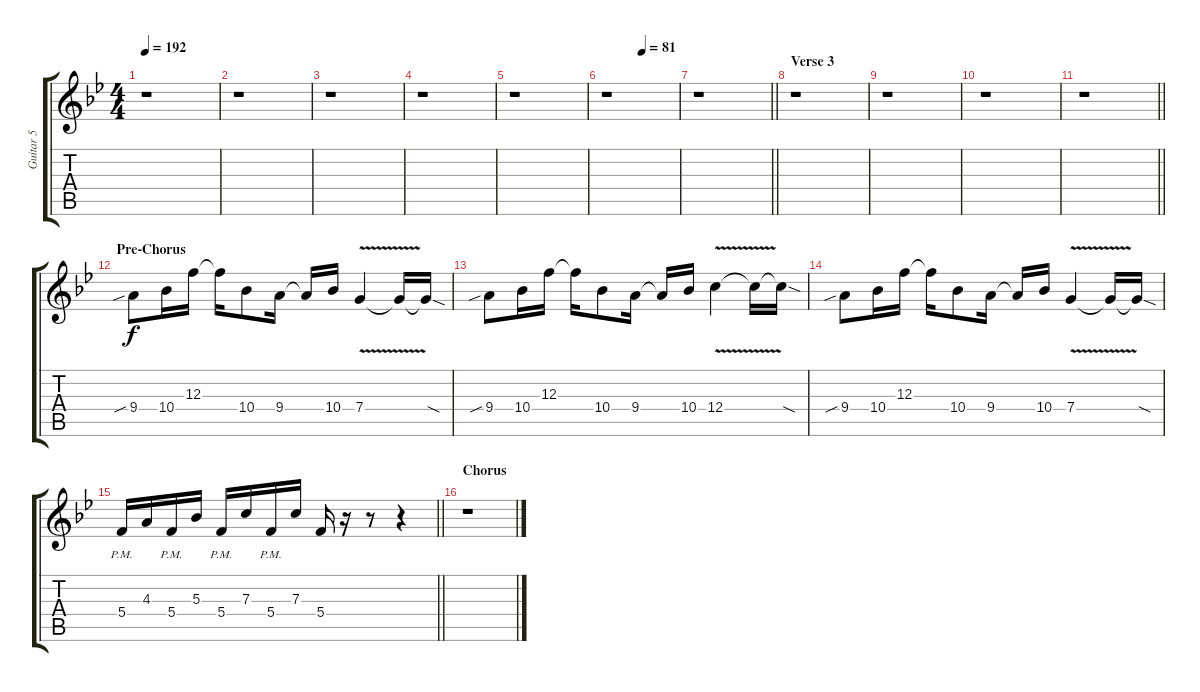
\track ("Guitar 5" "Guitar 5") {instrument distortionguitar}
\staff {score tabs}
\tuning (D4 A3 F3 C3 G2 C2) {hide}
\ts (4 4)
\tempo 192
\clef g2
\ks gminor
r.1{dy f} |
r.1 |
r.1 |
r.1 |
r.1 |
\tempo (81 0.5)
r.1 |
\barLineRight lightlight
r.1 |
\section ("" "Verse 3")
r.1 |
r.1 |
r.1 |
\barLineRight lightlight
r.1 |
\section ("" "Pre-Chorus")
9.4{sib}.8 10.4.16 12.3.16 12.3{t}.16 10.4.8 9.4.16 9.4{t}.16 10.4.16 7.4{v}.4 7.4{t}.16 7.4{sod t}.16 |
9.4{sib}.8 10.4.16 12.3.16 12.3{t}.16 10.4.8 9.4.16 9.4{t}.16 10.4.16 12.4{v}.4 12.4{t}.16 12.4{sod t}.16 |
9.4{sib}.8 10.4.16 12.3.16 12.3{t}.16 10.4.8 9.4.16 9.4{t}.16 10.4.16 7.4{v}.4 7.4{t}.16 7.4{sod t}.16 |
\barLineRight lightlight
5.4{pm}.16 4.3.16 5.4{pm}.16 5.3.16 5.4{pm}.16 7.3.16 5.4{pm}.16 7.3.16 5.4.16 r.16 r.8 r.4 |
\section ("" "Chorus")
r.1
